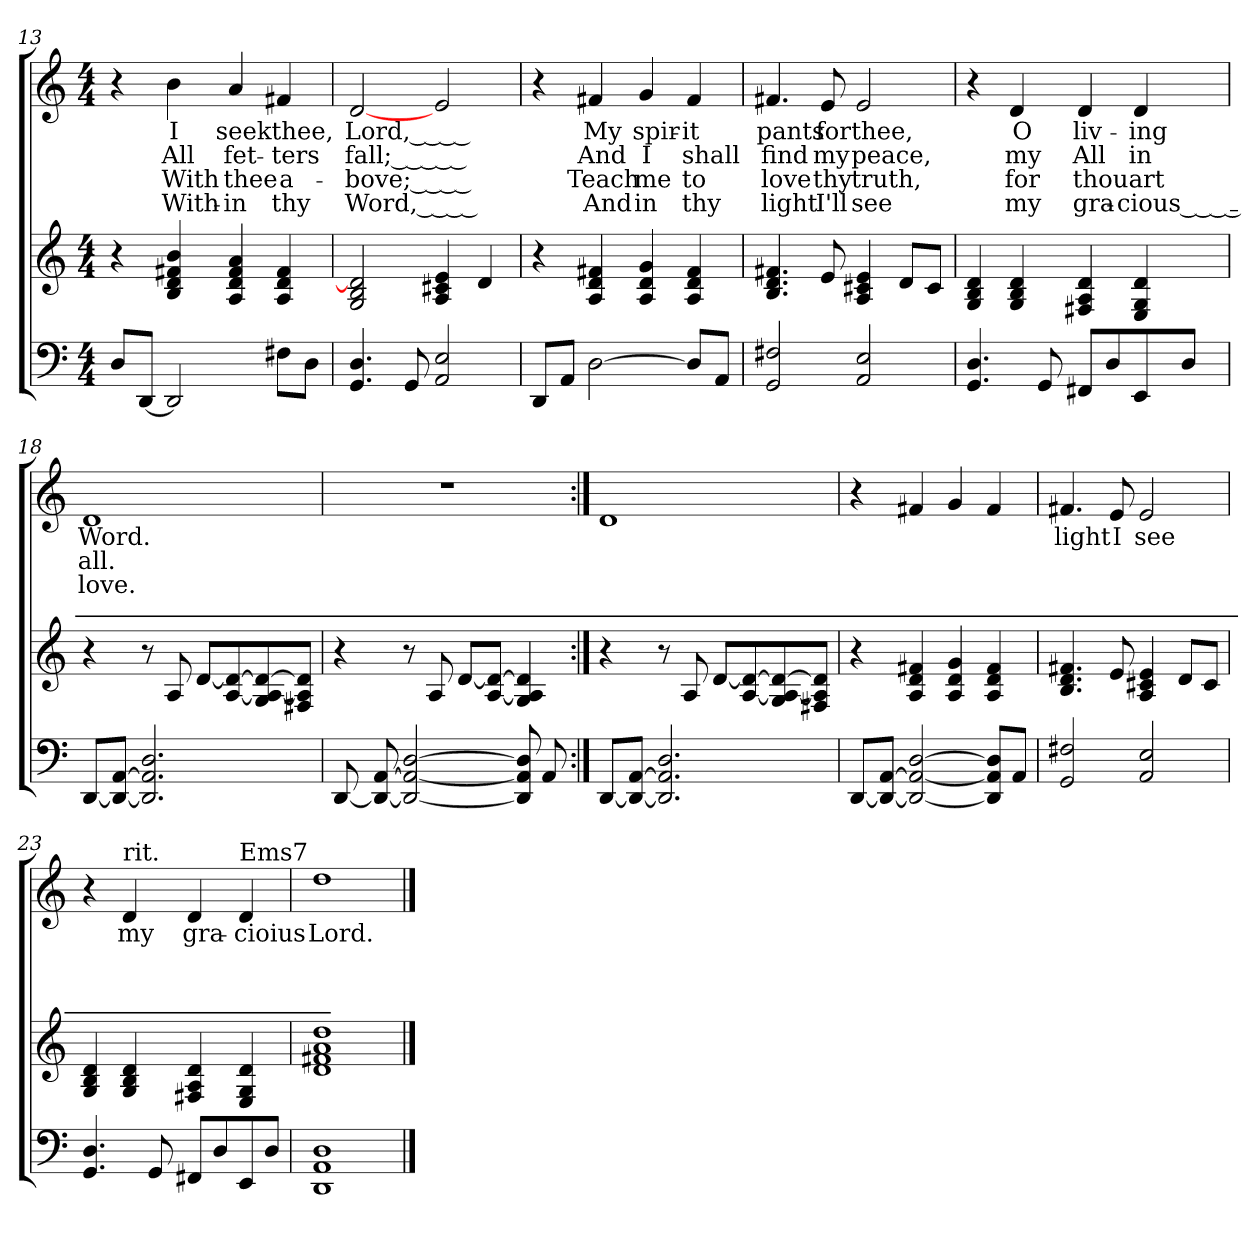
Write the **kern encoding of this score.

**kern	**kern	**kern	**text	**text	**text	**text
*part2	*part2	*part1	*part1	*part1	*part1	*part1
*staff3	*staff2	*staff1	*staff1	*staff1	*staff1	*staff1
!!LO:PB:g=z
*clefF4	*clefG2	*clefG2	*	*	*	*
*M4/4	*M4/4	*M4/4	*	*	*	*
=13	=13	=13	=13	=13	=13	=13
8DL	4r	4r	.	.	.	.
[8DDJ	.	.	.	.	.	.
2DD]	4B 4d 4f# 4b	4b	I	All	With	With-
.	4A 4d 4f# 4a	4a	seek	fet-	thee	in
8F#L	4A 4d 4f#	4f#	thee,	ters	a-	thy
8DJ	.	.	.	.	.	.
=14	=14	=14	=14	=14	=14	=14
4.GG 4.D	2G 2B 2d]	[2d	Lord,_____	fall;______	bove;_____	Word,_____
8GG	.	.	.	.	.	.
2AA 2E	4A 4c# 4e	2e	.	.	.	.
.	4d	.	.	.	.	.
=15	=15	=15	=15	=15	=15	=15
8DDL	4r	4r	.	.	.	.
8AAJ	.	.	.	.	.	.
[2D	4A 4d 4f#	4f#	My	And	Teach	And
.	4A 4d 4g	4g	spir-	I	me	in
8DL]	4A 4d 4f#	4f#	it	shall	to	thy
8AAJ	.	.	.	.	.	.
=16	=16	=16	=16	=16	=16	=16
2GG 2F#	4.B 4.d 4.f#	4.f#	pants	find	love	light
.	8e	8e	for	my	thy	I'll
2AA 2E	4A 4c# 4e	2e	thee,	peace,	truth,	see
.	8dL	.	.	.	.	.
.	8c#J	.	.	.	.	.
!!LO:LB:g=z
=17	=17	=17	=17	=17	=17	=17
4.GG 4.D	4G 4B 4d	4r	.	.	.	.
.	4G 4B 4d	4d	O	my	for	my
8GG	.	.	.	.	.	.
8FF#L	4F# 4A 4d	4d	liv-	All	thou	gra-
8D	.	.	.	.	.	.
8EE	4E 4G 4d	4d	ing	in	art	cious_____
8DJ	.	.	.	.	.	.
=18	=18	=18	=18	=18	=18	=18
[8DDL	4r	1d	Word.	all.	love.	.
8DD_ [8AAJ	.	.	.	.	.	.
2.DD] 2.AA] 2.D	8r	.	.	.	.	.
.	8A	.	.	.	.	.
.	[8dL	.	.	.	.	.
.	[8A 8d_	.	.	.	.	.
.	8G 8A_ 8d_	.	.	.	.	.
.	8F# 8A] 8d]J	.	.	.	.	.
=19	=19	=19	=19	=19	=19	=19
[8DD	4r	1r	.	.	.	.
8DD_ [8AA	.	.	.	.	.	.
2DD_ 2AA_ [2D	8r	.	.	.	.	.
.	8A	.	.	.	.	.
.	[8dL	.	.	.	.	.
.	[8A 8d_J	.	.	.	.	.
8DD] 8AA] 8D]	4G 4A] 4d]	.	.	.	.	.
8AA	.	.	.	.	.	.
!!LO:LB:g=z
=20:|!	=20:|!	=20:|!	=20:|!	=20:|!	=20:|!	=20:|!
[8DDL	4r	1d	.	.	.	.
8DD_ [8AAJ	.	.	.	.	.	.
2.DD] 2.AA] 2.D	8r	.	.	.	.	.
.	8A	.	.	.	.	.
.	[8dL	.	.	.	.	.
.	[8A 8d_	.	.	.	.	.
.	8G 8A_ 8d_	.	.	.	.	.
.	8F# 8A] 8d]J	.	.	.	.	.
=21	=21	=21	=21	=21	=21	=21
[8DDL	4r	4r	.	.	.	.
8DD_ [8AAJ	.	.	.	.	.	.
2DD_ 2AA_ [2D	4A 4d 4f#	4f#	.	.	.	.
.	4A 4d 4g	4g	.	.	.	.
8DD] 8AA] 8D]L	4A 4d 4f#	4f#	.	.	.	.
8AAJ	.	.	.	.	.	.
=22	=22	=22	=22	=22	=22	=22
2GG 2F#	4.B 4.d 4.f#	4.f#	light	.	.	.
.	8e	8e	I	.	.	.
2AA 2E	4A 4c# 4e	2e	see	.	.	.
.	8dL	.	.	.	.	.
.	8c#J	.	.	.	.	.
=23	=23	=23	=23	=23	=23	=23
4.GG 4.D	4G 4B 4d	4r	.	.	.	.
!	!	!LO:TX:a:t=rit.	!	!	!	!
.	4G 4B 4d	4d	my	.	.	.
8GG	.	.	.	.	.	.
8FF#L	4F# 4A 4d	4d	gra-	.	.	.
8D	.	.	.	.	.	.
!	!	!LO:TX:a:t=Ems7	!	!	!	!
8EE	4E 4G 4d	4d	cioius	.	.	.
8DJ	.	.	.	.	.	.
=24	=24	=24	=24	=24	=24	=24
1DD 1AA 1D	1d 1f# 1a 1dd	1dd	Lord.	.	.	.
==	==	==	==	==	==	==
*-	*-	*-	*-	*-	*-	*-
